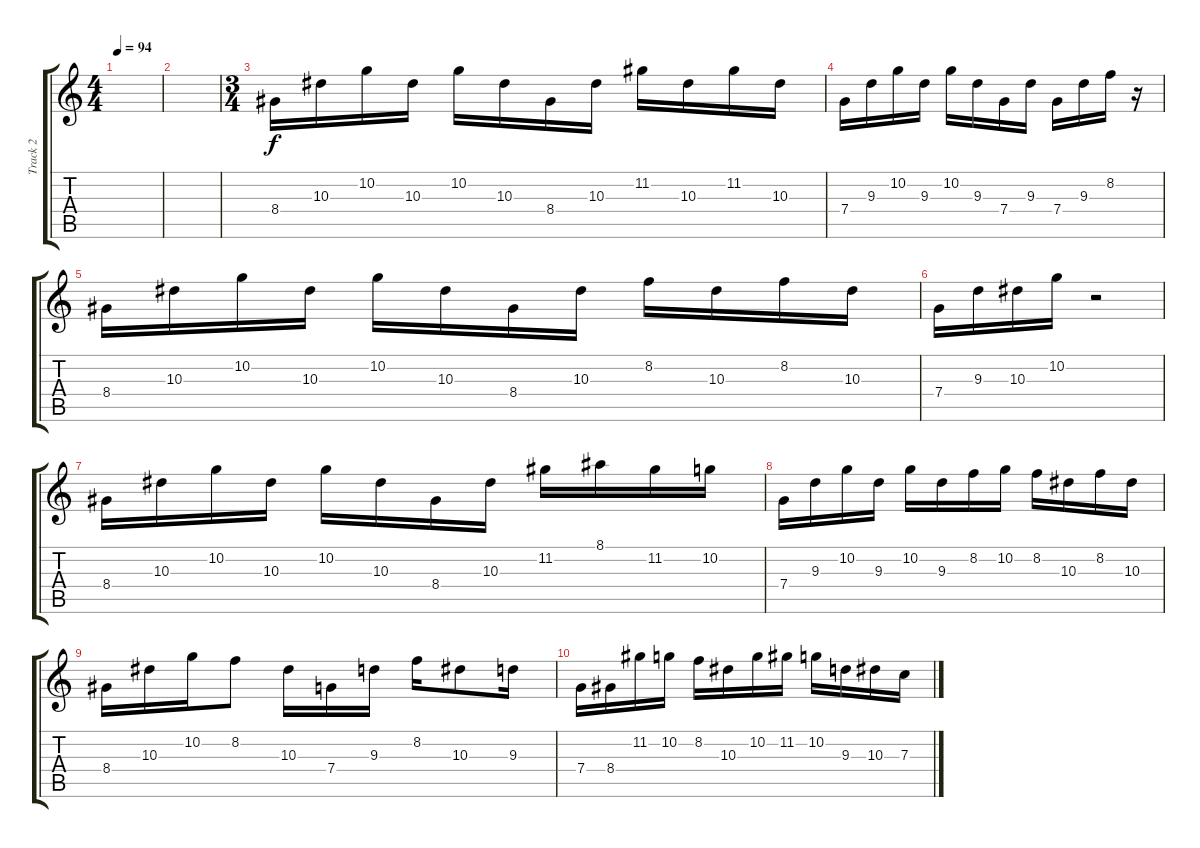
\track ("Track 2" "Track 2") {instrument electricguitarclean}
\staff {score tabs}
\tuning (D4 A3 F3 C3 G2 C2) {hide}
\ts (4 4)
\tempo 94
\clef g2
\ks c
|
|
\ts (3 4)
8.4.16 10.3.16 10.2.16 10.3.16 10.2.16 10.3.16 8.4.16 10.3.16 11.2.16 10.3.16 11.2.16 10.3.16 |
7.4.16 9.3.16 10.2.16 9.3.16 10.2.16 9.3.16 7.4.16 9.3.16 7.4.16 9.3.16 8.2.16 r.16 |
8.4.16 10.3.16 10.2.16 10.3.16 10.2.16 10.3.16 8.4.16 10.3.16 8.2.16 10.3.16 8.2.16 10.3.16 |
7.4.16 9.3.16 10.3.16 10.2.16 r.2 |
8.4.16 10.3.16 10.2.16 10.3.16 10.2.16 10.3.16 8.4.16 10.3.16 11.2.16 8.1.16 11.2.16 10.2.16 |
7.4.16 9.3.16 10.2.16 9.3.16 10.2.16 9.3.16 8.2.16 10.2.16 8.2.16 10.3.16 8.2.16 10.3.16 |
8.4.16 10.3.16 10.2.16 8.2.8 10.3.16 7.4.16 9.3.16 8.2.16 10.3.8 9.3.16 |
7.4.16 8.4.16 11.2.16 10.2.16 8.2.16 10.3.16 10.2.16 11.2.16 10.2.16 9.3.16 10.3.16 7.3.16
